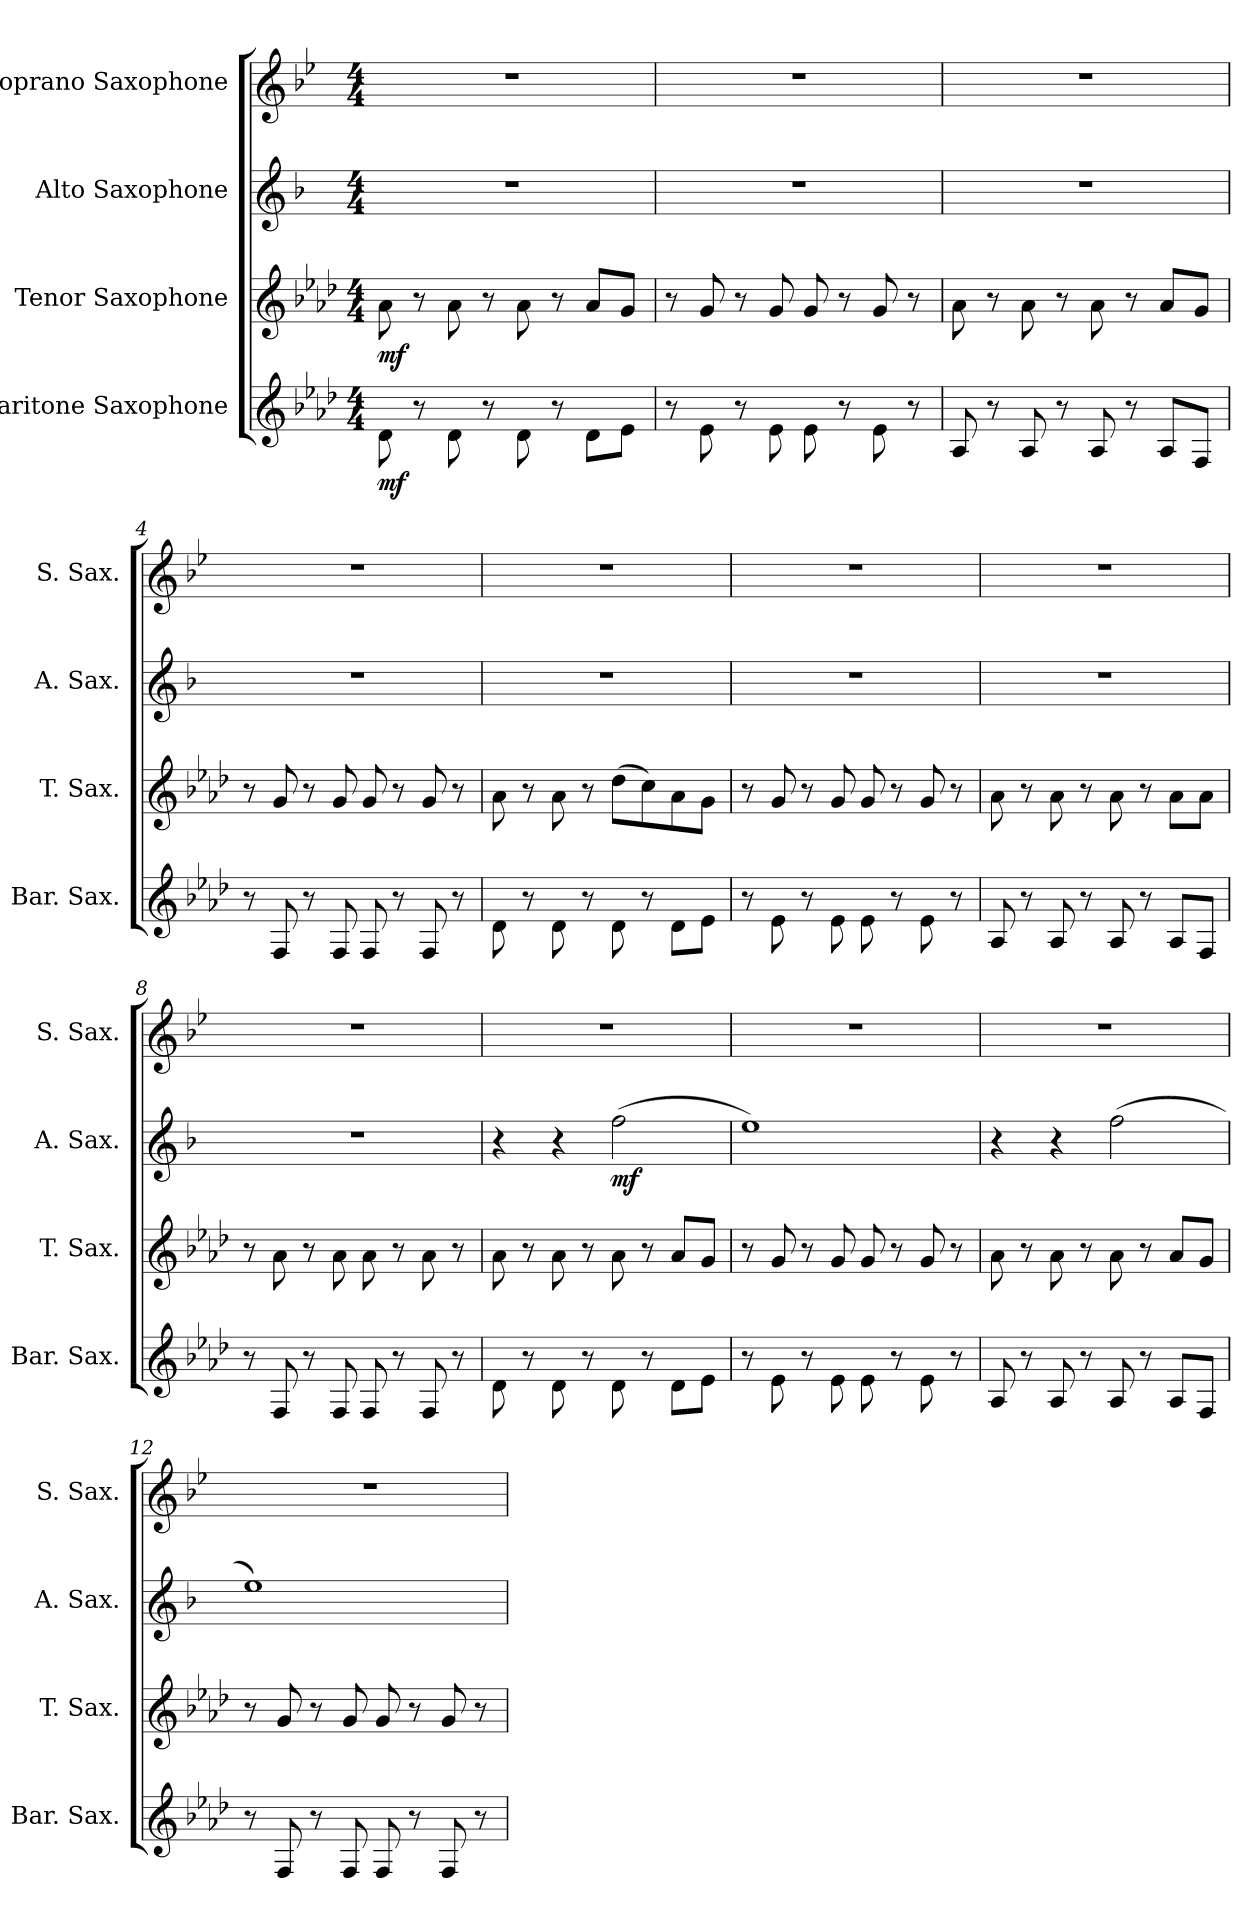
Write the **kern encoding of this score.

**kern	**dynam	**kern	**dynam	**kern	**dynam	**kern
*part4	*part4	*part3	*part3	*part2	*part2	*part1
*staff4	*staff4	*staff3	*staff3	*staff2	*staff2	*staff1
*I"Baritone Saxophone	*	*I"Tenor Saxophone	*	*I"Alto Saxophone	*	*I"Soprano Saxophone
*I'Bar. Sax.	*	*I'T. Sax.	*	*I'A. Sax.	*	*I'S. Sax.
*clefG2	*	*clefG2	*	*clefG2	*	*clefG2
*ITrd12c21	*	*ITrd8c14	*	*ITrd5c9	*	*ITrd1c2
*k[b-e-a-d-]	*	*k[b-e-a-d-]	*	*k[b-e-a-d-]	*	*k[b-e-a-d-]
*M4/4	*	*M4/4	*	*M4/4	*	*M4/4
*MM160	*	*MM160	*	*MM160	*	*MM160
=1	=1	=1	=1	=1	=1	=1
!	!LO:DY:b	!	!LO:DY:b	!	!	!
8D-\	mf	8A-\	mf	1r	.	1r
8r	.	8r	.	.	.	.
8D-\	.	8A-\	.	.	.	.
8r	.	8r	.	.	.	.
8D-\	.	8A-\	.	.	.	.
8r	.	8r	.	.	.	.
8D-\L	.	8A-/L	.	.	.	.
8E-\J	.	8G/J	.	.	.	.
=2	=2	=2	=2	=2	=2	=2
8r	.	8r	.	1r	.	1r
8E-\	.	8G/	.	.	.	.
8r	.	8r	.	.	.	.
8E-\	.	8G/	.	.	.	.
8E-\	.	8G/	.	.	.	.
8r	.	8r	.	.	.	.
8E-\	.	8G/	.	.	.	.
8r	.	8r	.	.	.	.
=3	=3	=3	=3	=3	=3	=3
8AA-/	.	8A-\	.	1r	.	1r
8r	.	8r	.	.	.	.
8AA-/	.	8A-\	.	.	.	.
8r	.	8r	.	.	.	.
8AA-/	.	8A-\	.	.	.	.
8r	.	8r	.	.	.	.
8AA-/L	.	8A-/L	.	.	.	.
8FF/J	.	8G/J	.	.	.	.
=4	=4	=4	=4	=4	=4	=4
8r	.	8r	.	1r	.	1r
8FF/	.	8G/	.	.	.	.
8r	.	8r	.	.	.	.
8FF/	.	8G/	.	.	.	.
8FF/	.	8G/	.	.	.	.
8r	.	8r	.	.	.	.
8FF/	.	8G/	.	.	.	.
8r	.	8r	.	.	.	.
!!LO:LB:g=z
=5	=5	=5	=5	=5	=5	=5
8D-\	.	8A-\	.	1r	.	1r
8r	.	8r	.	.	.	.
8D-\	.	8A-\	.	.	.	.
8r	.	8r	.	.	.	.
8D-\	.	(8d-\L	.	.	.	.
8r	.	8c\)	.	.	.	.
8D-\L	.	8A-\	.	.	.	.
8E-\J	.	8G\J	.	.	.	.
=6	=6	=6	=6	=6	=6	=6
8r	.	8r	.	1r	.	1r
8E-\	.	8G/	.	.	.	.
8r	.	8r	.	.	.	.
8E-\	.	8G/	.	.	.	.
8E-\	.	8G/	.	.	.	.
8r	.	8r	.	.	.	.
8E-\	.	8G/	.	.	.	.
8r	.	8r	.	.	.	.
=7	=7	=7	=7	=7	=7	=7
8AA-/	.	8A-\	.	1r	.	1r
8r	.	8r	.	.	.	.
8AA-/	.	8A-\	.	.	.	.
8r	.	8r	.	.	.	.
8AA-/	.	8A-\	.	.	.	.
8r	.	8r	.	.	.	.
8AA-/L	.	8A-\L	.	.	.	.
8FF/J	.	8A-\J	.	.	.	.
=8	=8	=8	=8	=8	=8	=8
8r	.	8r	.	1r	.	1r
8FF/	.	8A-\	.	.	.	.
8r	.	8r	.	.	.	.
8FF/	.	8A-\	.	.	.	.
8FF/	.	8A-\	.	.	.	.
8r	.	8r	.	.	.	.
8FF/	.	8A-\	.	.	.	.
8r	.	8r	.	.	.	.
!!LO:PB:g=z
=9	=9	=9	=9	=9	=9	=9
8D-\	.	8A-\	.	4r	.	1r
8r	.	8r	.	.	.	.
8D-\	.	8A-\	.	4r	.	.
8r	.	8r	.	.	.	.
!	!	!	!	!	!LO:DY:b	!
8D-\	.	8A-\	.	(2a-\	mf	.
8r	.	8r	.	.	.	.
8D-\L	.	8A-/L	.	.	.	.
8E-\J	.	8G/J	.	.	.	.
=10	=10	=10	=10	=10	=10	=10
8r	.	8r	.	1g)	.	1r
8E-\	.	8G/	.	.	.	.
8r	.	8r	.	.	.	.
8E-\	.	8G/	.	.	.	.
8E-\	.	8G/	.	.	.	.
8r	.	8r	.	.	.	.
8E-\	.	8G/	.	.	.	.
8r	.	8r	.	.	.	.
=11	=11	=11	=11	=11	=11	=11
8AA-/	.	8A-\	.	4r	.	1r
8r	.	8r	.	.	.	.
8AA-/	.	8A-\	.	4r	.	.
8r	.	8r	.	.	.	.
8AA-/	.	8A-\	.	(2a-\	.	.
8r	.	8r	.	.	.	.
8AA-/L	.	8A-/L	.	.	.	.
8FF/J	.	8G/J	.	.	.	.
=12	=12	=12	=12	=12	=12	=12
8r	.	8r	.	1g)	.	1r
8FF/	.	8G/	.	.	.	.
8r	.	8r	.	.	.	.
8FF/	.	8G/	.	.	.	.
8FF/	.	8G/	.	.	.	.
8r	.	8r	.	.	.	.
8FF/	.	8G/	.	.	.	.
8r	.	8r	.	.	.	.
=	=	=	=	=	=	=
*-	*-	*-	*-	*-	*-	*-
